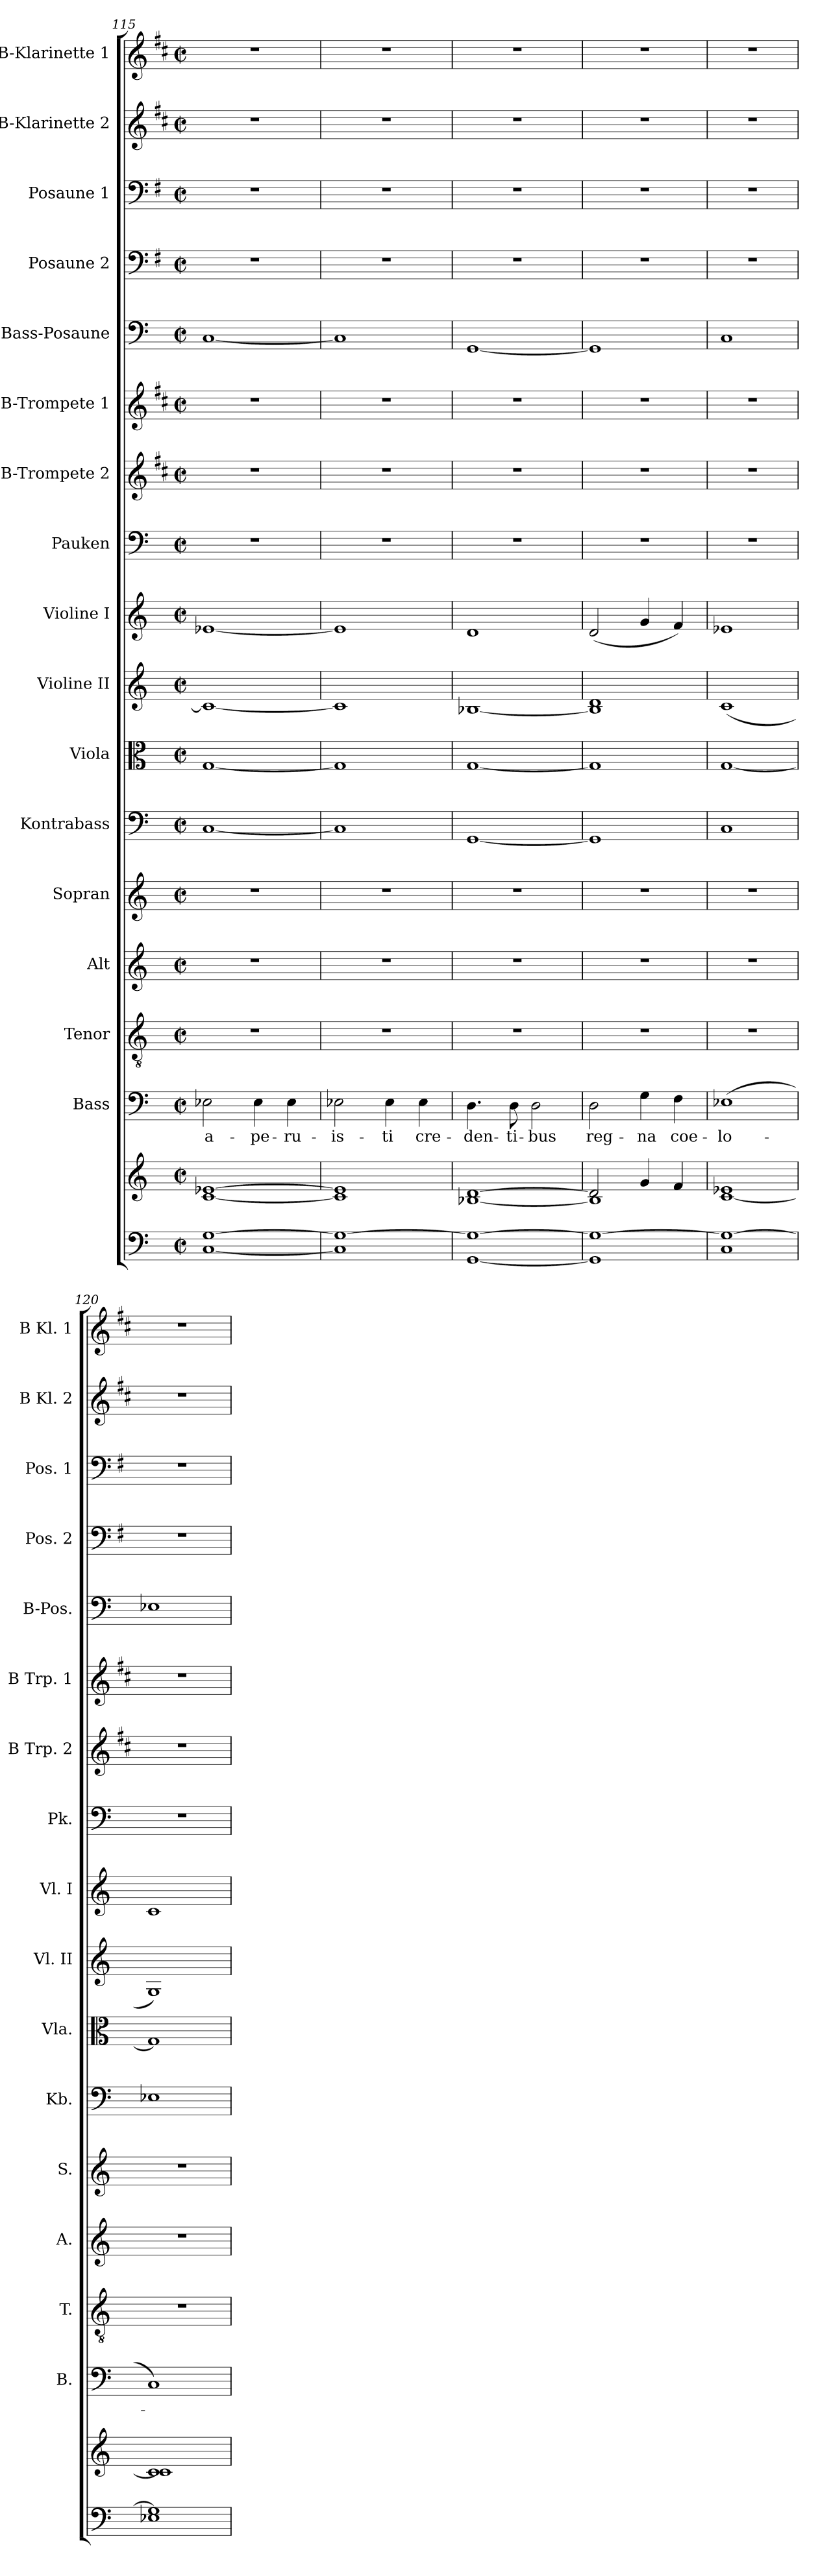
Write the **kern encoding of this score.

**kern	**kern	**kern	**text	**kern	**kern	**kern	**kern	**kern	**kern	**kern	**kern	**kern	**kern	**kern	**kern	**kern	**kern	**kern
*part17	*part17	*part16	*part16	*part15	*part14	*part13	*part12	*part11	*part10	*part9	*part8	*part7	*part6	*part5	*part4	*part3	*part2	*part1
*staff18	*staff17	*staff16	*staff16	*staff15	*staff14	*staff13	*staff12	*staff11	*staff10	*staff9	*staff8	*staff7	*staff6	*staff5	*staff4	*staff3	*staff2	*staff1
*	*	*I"Bass	*	*I"Tenor	*I"Alt	*I"Sopran	*I"Kontrabass	*I"Viola	*I"Violine II	*I"Violine I	*I"Pauken	*I"B-Trompete 2	*I"B-Trompete 1	*I"Bass-Posaune	*I"Posaune 2	*I"Posaune 1	*I"B-Klarinette 2	*I"B-Klarinette 1
*	*	*I'B.	*	*I'T.	*I'A.	*I'S.	*I'Kb.	*I'Vla.	*I'Vl. II	*I'Vl. I	*I'Pk.	*I'B Trp. 2	*I'B Trp. 1	*I'B-Pos.	*I'Pos. 2	*I'Pos. 1	*I'B Kl. 2	*I'B Kl. 1
*clefF4	*clefG2	*clefF4	*	*clefGv2	*clefG2	*clefG2	*clefF4	*clefC3	*clefG2	*clefG2	*clefF4	*clefG2	*clefG2	*clefF4	*clefF4	*clefF4	*clefG2	*clefG2
*	*	*	*	*	*	*	*ITrd7c12	*	*	*	*	*ITrd1c2	*ITrd1c2	*	*ITrd4c7	*ITrd4c7	*ITrd1c2	*ITrd1c2
*k[]	*k[]	*k[]	*	*k[]	*k[]	*k[]	*k[]	*k[]	*k[]	*k[]	*k[]	*k[]	*k[]	*k[]	*k[]	*k[]	*k[]	*k[]
*C:	*C:	*C:	*	*C:	*C:	*C:	*C:	*C:	*C:	*C:	*C:	*C:	*C:	*C:	*C:	*C:	*C:	*C:
*M2/2	*M2/2	*M2/2	*	*M2/2	*M2/2	*M2/2	*M2/2	*M2/2	*M2/2	*M2/2	*M2/2	*M2/2	*M2/2	*M2/2	*M2/2	*M2/2	*M2/2	*M2/2
*met(c|)	*met(c|)	*met(c|)	*	*met(c|)	*met(c|)	*met(c|)	*met(c|)	*met(c|)	*met(c|)	*met(c|)	*met(c|)	*met(c|)	*met(c|)	*met(c|)	*met(c|)	*met(c|)	*met(c|)	*met(c|)
=115	=115	=115	=115	=115	=115	=115	=115	=115	=115	=115	=115	=115	=115	=115	=115	=115	=115	=115
*^	*^	*	*	*	*	*	*	*	*	*	*	*	*	*	*	*	*	*
!	!	!	!	!	!LO:LY:b	!	!	!	!	!	!	!	!	!	!	!	!	!	!	!
[>1G	[<1C	[>1e-X	[<1c	2E-X\	a-	1r	1r	1r	[1CC	[1G	1c_	[1e-X	1r	1r	1r	[1C	1r	1r	1r	1r
!	!	!	!	!	!LO:LY:b	!	!	!	!	!	!	!	!	!	!	!	!	!	!	!
.	.	.	.	4E-\	-pe-	.	.	.	.	.	.	.	.	.	.	.	.	.	.	.
!	!	!	!	!	!LO:LY:b	!	!	!	!	!	!	!	!	!	!	!	!	!	!	!
.	.	.	.	4E-\	-ru-	.	.	.	.	.	.	.	.	.	.	.	.	.	.	.
=116	=116	=116	=116	=116	=116	=116	=116	=116	=116	=116	=116	=116	=116	=116	=116	=116	=116	=116	=116	=116
!	!	!	!	!	!LO:LY:b	!	!	!	!	!	!	!	!	!	!	!	!	!	!	!
1G_	1C]	1e-]	1c]	2E-X\	-is-	1r	1r	1r	1CC]	1G]	1c]	1e-]	1r	1r	1r	1C]	1r	1r	1r	1r
!	!	!	!	!	!LO:LY:b	!	!	!	!	!	!	!	!	!	!	!	!	!	!	!
.	.	.	.	4E-\	-ti	.	.	.	.	.	.	.	.	.	.	.	.	.	.	.
!	!	!	!	!	!LO:LY:b	!	!	!	!	!	!	!	!	!	!	!	!	!	!	!
.	.	.	.	4E-\	cre-	.	.	.	.	.	.	.	.	.	.	.	.	.	.	.
=117	=117	=117	=117	=117	=117	=117	=117	=117	=117	=117	=117	=117	=117	=117	=117	=117	=117	=117	=117	=117
!	!	!	!	!	!LO:LY:b	!	!	!	!	!	!	!	!	!	!	!	!	!	!	!
1G_	[<1GG	[>1d	[<1B-X	4.D\	-den-	1r	1r	1r	[1GGG	[1G	[1B-X	1d	1r	1r	1r	[1GG	1r	1r	1r	1r
!	!	!	!	!	!LO:LY:b	!	!	!	!	!	!	!	!	!	!	!	!	!	!	!
.	.	.	.	8D\	-ti-	.	.	.	.	.	.	.	.	.	.	.	.	.	.	.
!	!	!	!	!	!LO:LY:b	!	!	!	!	!	!	!	!	!	!	!	!	!	!	!
.	.	.	.	2D\	-bus	.	.	.	.	.	.	.	.	.	.	.	.	.	.	.
=118	=118	=118	=118	=118	=118	=118	=118	=118	=118	=118	=118	=118	=118	=118	=118	=118	=118	=118	=118	=118
!	!	!	!	!	!LO:LY:b	!	!	!	!	!	!	!	!	!	!	!	!	!	!	!
1G_	1GG]	2d/]	1B-]	2D\	reg-	1r	1r	1r	1GGG]	1G]	1B-] 1d	(<2d/	1r	1r	1r	1GG]	1r	1r	1r	1r
!	!	!	!	!	!LO:LY:b	!	!	!	!	!	!	!	!	!	!	!	!	!	!	!
.	.	4g/	.	4G\	-na	.	.	.	.	.	.	4g/	.	.	.	.	.	.	.	.
!	!	!	!	!	!LO:LY:b	!	!	!	!	!	!	!	!	!	!	!	!	!	!	!
.	.	4f/	.	4F\	coe-	.	.	.	.	.	.	4f/)	.	.	.	.	.	.	.	.
=119	=119	=119	=119	=119	=119	=119	=119	=119	=119	=119	=119	=119	=119	=119	=119	=119	=119	=119	=119	=119
!	!	!	!	!	!LO:LY:b	!	!	!	!	!	!	!	!	!	!	!	!	!	!	!
1G_	1C	1e-X	[<1c	(>1E-X	-lo-	1r	1r	1r	1CC	[1G	(<1c	1e-X	1r	1r	1r	1C	1r	1r	1r	1r
=120	=120	=120	=120	=120	=120	=120	=120	=120	=120	=120	=120	=120	=120	=120	=120	=120	=120	=120	=120	=120
1G]	1E-X	1c	1c]	1C)	.	1r	1r	1r	1EE-X	1G]	1G)	1c	1r	1r	1r	1E-X	1r	1r	1r	1r
*v	*v	*	*	*	*	*	*	*	*	*	*	*	*	*	*	*	*	*	*	*
*	*v	*v	*	*	*	*	*	*	*	*	*	*	*	*	*	*	*	*	*
=	=	=	=	=	=	=	=	=	=	=	=	=	=	=	=	=	=	=
*-	*-	*-	*-	*-	*-	*-	*-	*-	*-	*-	*-	*-	*-	*-	*-	*-	*-	*-
